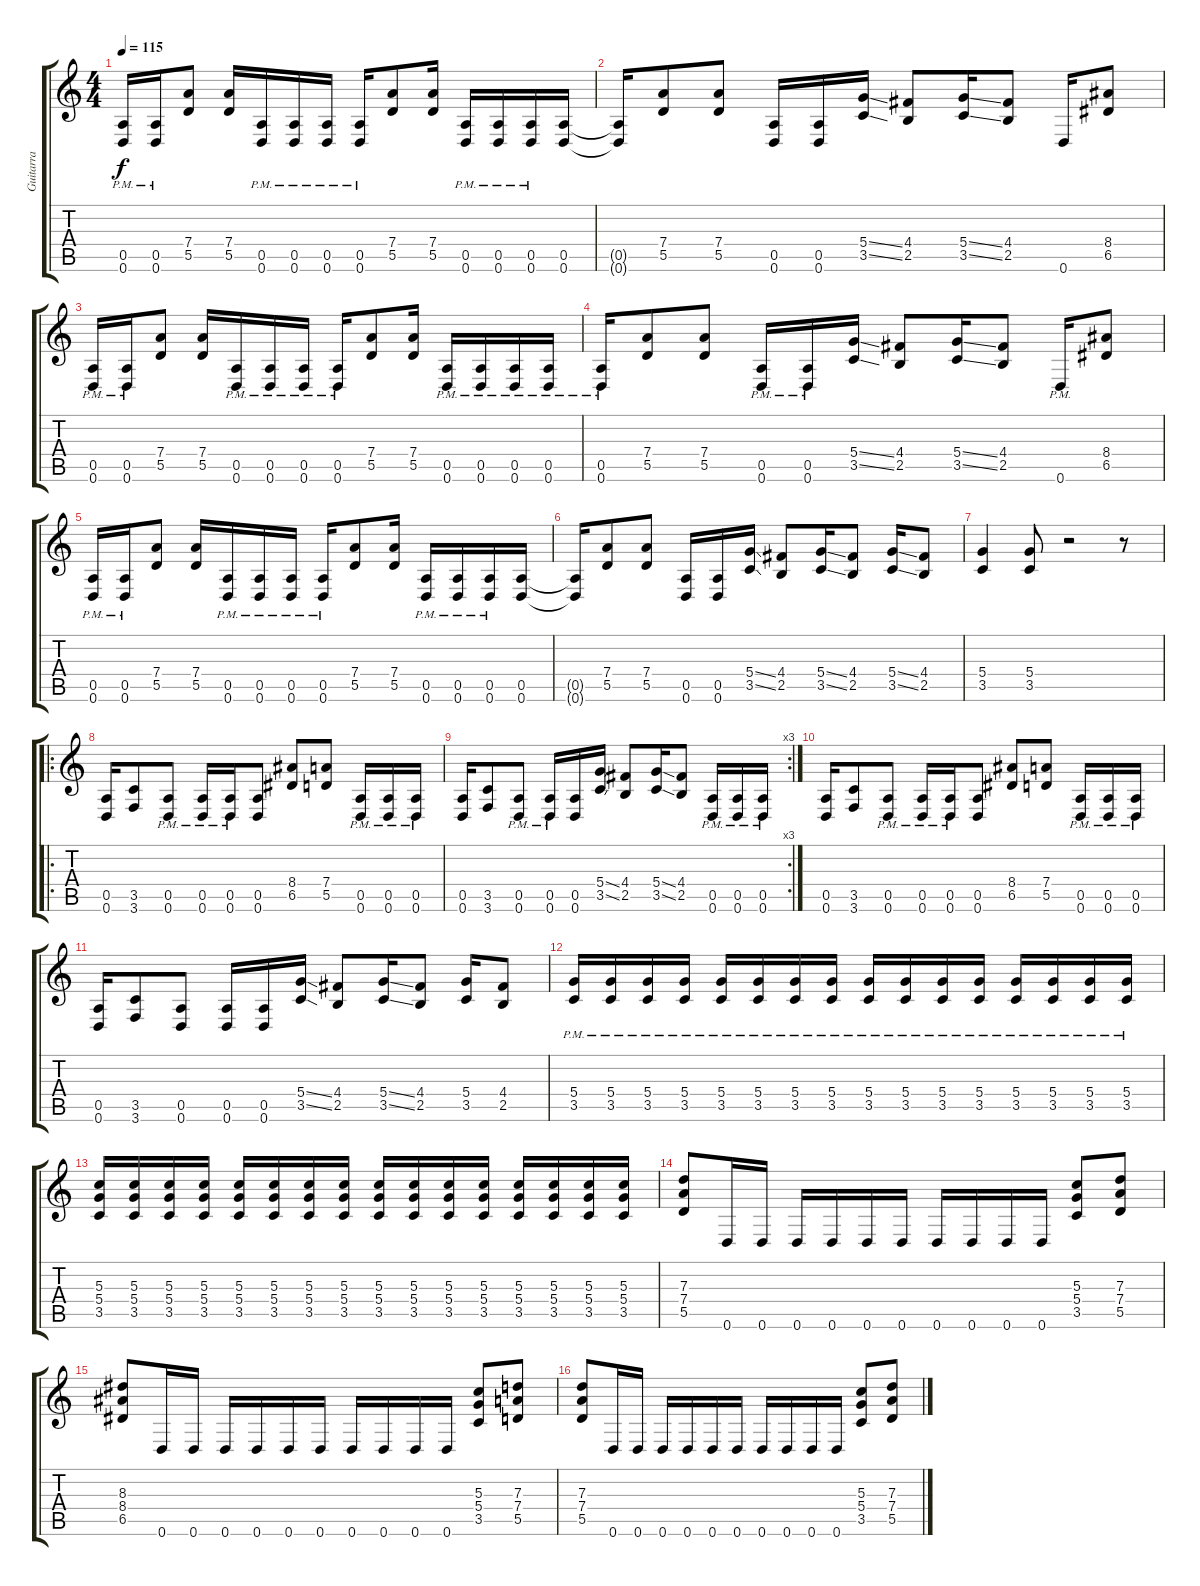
\track ("Guitarra" "Guitarra") {instrument distortionguitar}
\staff {score tabs}
\tuning (E4 B3 G3 D3 A2 D2) {hide}
\ts (4 4)
\tempo 115
\clef g2
\ks c
(0.5{pm} 0.6{pm}).16{dy f} (0.5{pm} 0.6{pm}).16 (7.4 5.5).8 (7.4 5.5).16 (0.5{pm} 0.6{pm}).16 (0.5{pm} 0.6{pm}).16 (0.5{pm} 0.6{pm}).16 (0.5{pm} 0.6{pm}).16 (7.4 5.5).8 (7.4 5.5).16 (0.5{pm} 0.6{pm}).16 (0.5{pm} 0.6{pm}).16 (0.5{pm} 0.6{pm}).16 (0.5 0.6).16 |
(0.5{t} 0.6{t}).16 (7.4 5.5).8 (7.4 5.5).8 (0.5 0.6).16 (0.5 0.6).16 (5.4{ss} 3.5{ss}).16 (4.4 2.5).8 (5.4{ss} 3.5{ss}).16 (4.4 2.5).8 0.6.16 (8.4 6.5).8 |
(0.5{pm} 0.6{pm}).16 (0.5{pm} 0.6{pm}).16 (7.4 5.5).8 (7.4 5.5).16 (0.5{pm} 0.6{pm}).16 (0.5{pm} 0.6{pm}).16 (0.5{pm} 0.6{pm}).16 (0.5{pm} 0.6{pm}).16 (7.4 5.5).8 (7.4 5.5).16 (0.5{pm} 0.6{pm}).16 (0.5{pm} 0.6{pm}).16 (0.5{pm} 0.6{pm}).16 (0.5{pm} 0.6{pm}).16 |
(0.5{pm} 0.6{pm}).16 (7.4 5.5).8 (7.4 5.5).8 (0.5{pm} 0.6{pm}).16 (0.5{pm} 0.6{pm}).16 (5.4{ss} 3.5{ss}).16 (4.4 2.5).8 (5.4{ss} 3.5{ss}).16 (4.4 2.5).8 0.6{pm}.16 (8.4 6.5).8 |
(0.5{pm} 0.6{pm}).16 (0.5{pm} 0.6{pm}).16 (7.4 5.5).8 (7.4 5.5).16 (0.5{pm} 0.6{pm}).16 (0.5{pm} 0.6{pm}).16 (0.5{pm} 0.6{pm}).16 (0.5{pm} 0.6{pm}).16 (7.4 5.5).8 (7.4 5.5).16 (0.5{pm} 0.6{pm}).16 (0.5{pm} 0.6{pm}).16 (0.5{pm} 0.6{pm}).16 (0.5 0.6).16 |
(0.5{t} 0.6{t}).16 (7.4 5.5).8 (7.4 5.5).8 (0.5 0.6).16 (0.5 0.6).16 (5.4{ss} 3.5{ss}).16 (4.4 2.5).8 (5.4{ss} 3.5{ss}).16 (4.4 2.5).8 (5.4{ss} 3.5{ss}).16 (4.4 2.5).8 |
(5.4 3.5).4 (5.4 3.5).8 r.2 r.8 |
\ro
(0.5 0.6).16 (3.5 3.6).8 (0.5{pm} 0.6{pm}).8 (0.5{pm} 0.6{pm}).16 (0.5{pm} 0.6{pm}).16 (0.5 0.6).8 (8.4 6.5).8 (7.4 5.5).8 (0.5{pm} 0.6{pm}).16 (0.5{pm} 0.6{pm}).16 (0.5{pm} 0.6{pm}).16 |
\rc 3
(0.5 0.6).16 (3.5 3.6).8 (0.5{pm} 0.6{pm}).8 (0.5{pm} 0.6{pm}).16 (0.5 0.6).16 (5.4{ss} 3.5{ss}).16 (4.4 2.5).8 (5.4{ss} 3.5{ss}).16 (4.4 2.5).8 (0.5{pm} 0.6{pm}).16 (0.5{pm} 0.6{pm}).16 (0.5{pm} 0.6{pm}).16 |
(0.5 0.6).16 (3.5 3.6).8 (0.5{pm} 0.6{pm}).8 (0.5{pm} 0.6{pm}).16 (0.5{pm} 0.6{pm}).16 (0.5 0.6).8 (8.4 6.5).8 (7.4 5.5).8 (0.5{pm} 0.6{pm}).16 (0.5{pm} 0.6{pm}).16 (0.5{pm} 0.6{pm}).16 |
(0.5 0.6).16 (3.5 3.6).8 (0.5 0.6).8 (0.5 0.6).16 (0.5 0.6).16 (5.4{ss} 3.5{ss}).16 (4.4 2.5).8 (5.4{ss} 3.5{ss}).16 (4.4 2.5).8 (5.4 3.5).16 (4.4 2.5).8 |
(5.4{pm} 3.5{pm}).16 (5.4{pm} 3.5{pm}).16 (5.4{pm} 3.5{pm}).16 (5.4{pm} 3.5{pm}).16 (5.4{pm} 3.5{pm}).16 (5.4{pm} 3.5{pm}).16 (5.4{pm} 3.5{pm}).16 (5.4{pm} 3.5{pm}).16 (5.4{pm} 3.5{pm}).16 (5.4{pm} 3.5{pm}).16 (5.4{pm} 3.5{pm}).16 (5.4{pm} 3.5{pm}).16 (5.4{pm} 3.5{pm}).16 (5.4{pm} 3.5{pm}).16 (5.4{pm} 3.5{pm}).16 (5.4{pm} 3.5{pm}).16 |
(5.3 5.4 3.5).16 (5.3 5.4 3.5).16 (5.3 5.4 3.5).16 (5.3 5.4 3.5).16 (5.3 5.4 3.5).16 (5.3 5.4 3.5).16 (5.3 5.4 3.5).16 (5.3 5.4 3.5).16 (5.3 5.4 3.5).16 (5.3 5.4 3.5).16 (5.3 5.4 3.5).16 (5.3 5.4 3.5).16 (5.3 5.4 3.5).16 (5.3 5.4 3.5).16 (5.3 5.4 3.5).16 (5.3 5.4 3.5).16 |
(7.3 7.4 5.5).8 0.6.16 0.6.16 0.6.16 0.6.16 0.6.16 0.6.16 0.6.16 0.6.16 0.6.16 0.6.16 (5.3 5.4 3.5).8 (7.3 7.4 5.5).8 |
(8.3 8.4 6.5).8 0.6.16 0.6.16 0.6.16 0.6.16 0.6.16 0.6.16 0.6.16 0.6.16 0.6.16 0.6.16 (5.3 5.4 3.5).8 (7.3 7.4 5.5).8 |
(7.3 7.4 5.5).8 0.6.16 0.6.16 0.6.16 0.6.16 0.6.16 0.6.16 0.6.16 0.6.16 0.6.16 0.6.16 (5.3 5.4 3.5).8 (7.3 7.4 5.5).8
